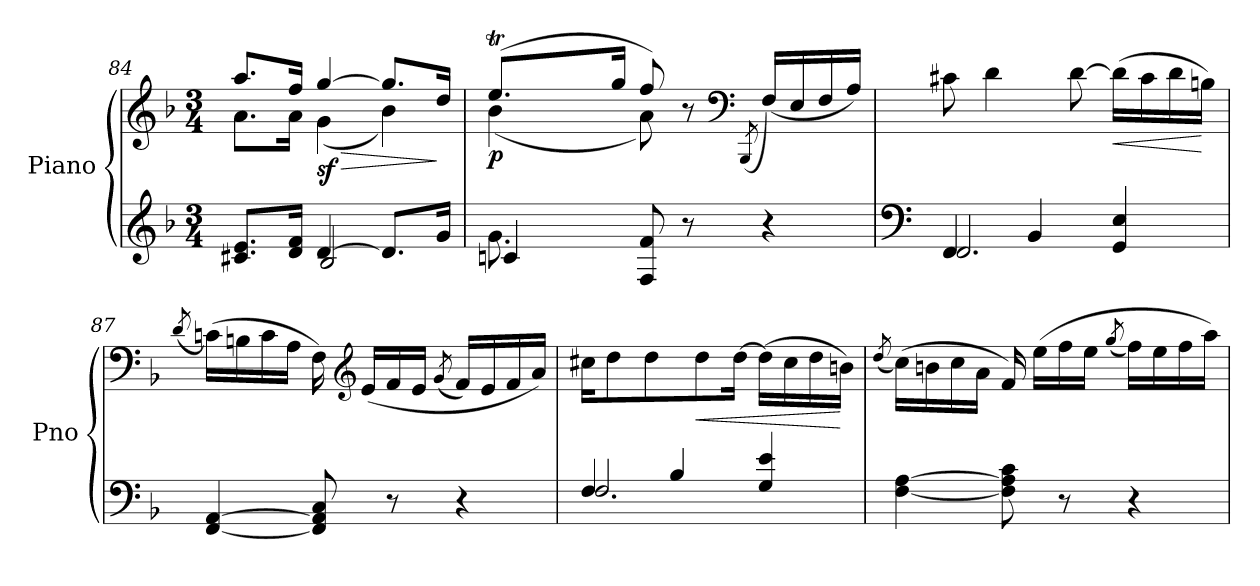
**kern	**kern	**dynam
*part1	*part1	*part1
*staff2	*staff1	*staff1/2
*I"Piano	*	*
*I'Pno	*	*
*clefG2	*clefG2	*
*k[b-]	*k[b-]	*
*F:	*F:	*
*M3/4	*M3/4	*
=84	=84	=84
*^	*^	*
8.c#X/ 8.e/L	4ryy	8.aa/L	8.a\L	.
16d/ 16f/Jk	.	16ff/Jk	16a\Jk	.
!	!	!	!	!LO:HP:b
!	!	!	!	!LO:DY:n=1:b
[4d/	2B-/	[4gg/	(<4g\	> sf
8.d/L]	.	8.gg/L]	4b-\)	.
16g/Jk	.	16dd/Jk	.	]
=85	=85	=85	=85	=85
*	*^	*	*	*
!	!	!	!	!	!LO:DY:b
16ryy	8.g\	4cn/	(>8.eet/L	(<4b-\	p
32ffLLLyy	.	.	.	.	.
32eeyy	.	.	.	.	.
32ddyy	.	.	.	.	.
32eeJyy	.	.	.	.	.
16e/JJ	2ryy	.	16gg/Jk	.	.
8F/ 8f/	.	2ryy	8ff/)	8a\)	.
8r	.	.	8r	4.ryy	.
.	.	.	(<8qG/	.	.
*	*	*	*clefF4	*	*
4r	.	.	(>16F/LL)	.	.
.	.	.	16E/	.	.
.	.	.	16F/	.	.
.	16ryy	.	16A/JJ)	.	.
*v	*v	*v	*	*	*
*	*v	*v	*
=86	=86	=86
*clefF4	*	*
*^	*	*
4FF/	2.FF/	8c#X\	.
.	.	4d\	.
4BB-/	.	.	.
.	.	[8d\	.
!	!	!	!LO:HP:b
4GG/ 4E/	.	(>16d\LL]	<
.	.	16c#\	.
.	.	16d\	.
.	.	16Bn\JJ)	[
*v	*v	*	*
!!LO:LB:g=z
=87	=87	=87
.	(<8qd/	.
[4FF/ [4AA/	(>16cn\LL)	.
.	16Bn\	.
.	16c\	.
.	16A\JJ	.
8FF/] 8AA/] 8C/	16F\)	.
*	*clefG2	*
.	(<16e/LL	.
8r	16f/	.
.	16e/JJ	.
.	(<8qg/	.
4r	16f/LL)	.
.	16e/	.
.	16f/	.
.	16a/JJ)	.
=88	=88	=88
*^	*	*
4F/	2.F/	16cc#X\KL	.
.	.	8dd\	.
.	.	8dd\	.
4B-/	.	.	.
!	!	!	!LO:HP:b
.	.	8dd\	<
.	.	[16dd\Jk	.
4G/ 4e/	.	(>16dd\LL]	.
.	.	16cc#\	.
.	.	16dd\	.
.	.	16bn\JJ)	[
*v	*v	*	*
=89	=89	=89
.	(<8qdd/	.
[4F\ [4A\	(>16cc\LL)	.
.	16bn\	.
.	16cc\	.
.	16a\JJ	.
8F\] 8A\] 8c\	16f/)	.
.	(>16ee\LL	.
8r	16ff\	.
.	16ee\JJ	.
.	(<8qgg/	.
4r	16ff\LL)	.
.	16ee\	.
.	16ff\	.
.	16aa\JJ)	.
=	=	=
*-	*-	*-
